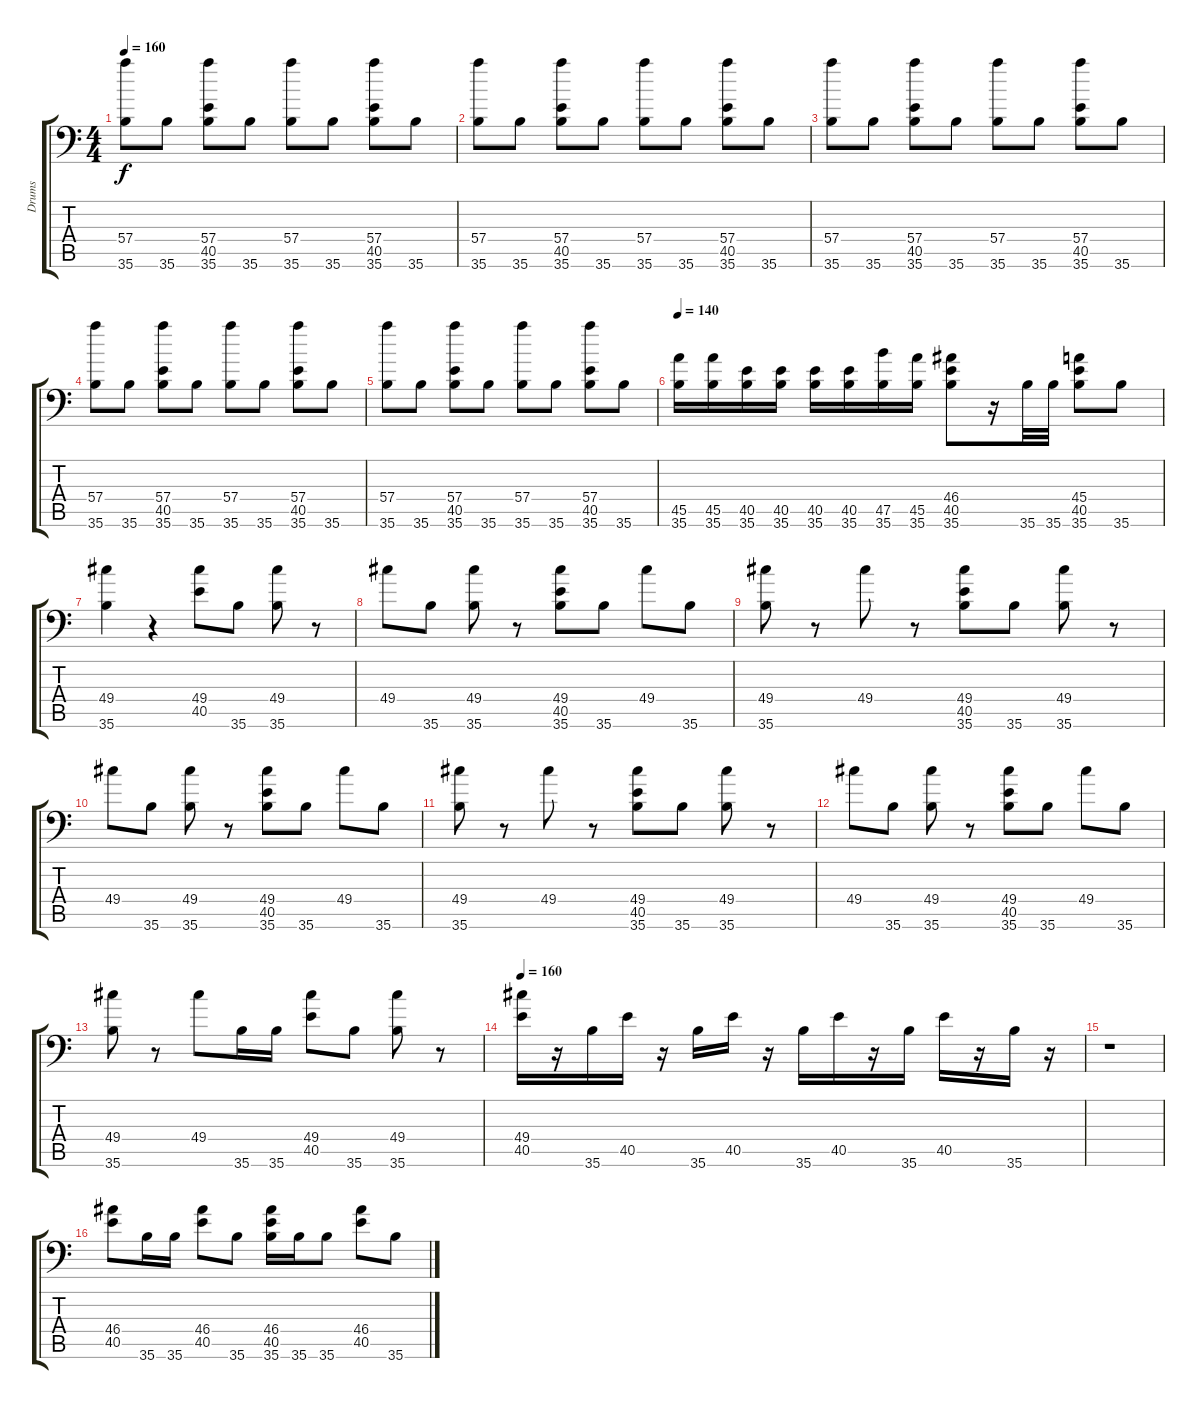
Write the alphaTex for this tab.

\track ("Drums" "Drums") {instrument acousticgrandpiano}
\staff {score tabs}
\tuning (C-1 C-1 C-1 C-1 C-1 C-1) {hide}
\ts (4 4)
\tempo 160
\clef f4
\ks c
(57.4 35.6).8{dy f} 35.6.8 (57.4 40.5 35.6).8 35.6.8 (57.4 35.6).8 35.6.8 (57.4 40.5 35.6).8 35.6.8 |
(57.4 35.6).8 35.6.8 (57.4 40.5 35.6).8 35.6.8 (57.4 35.6).8 35.6.8 (57.4 40.5 35.6).8 35.6.8 |
(57.4 35.6).8 35.6.8 (57.4 40.5 35.6).8 35.6.8 (57.4 35.6).8 35.6.8 (57.4 40.5 35.6).8 35.6.8 |
(57.4 35.6).8 35.6.8 (57.4 40.5 35.6).8 35.6.8 (57.4 35.6).8 35.6.8 (57.4 40.5 35.6).8 35.6.8 |
(57.4 35.6).8 35.6.8 (57.4 40.5 35.6).8 35.6.8 (57.4 35.6).8 35.6.8 (57.4 40.5 35.6).8 35.6.8 |
\tempo 140
(45.5 35.6).16 (45.5 35.6).16 (40.5 35.6).16 (40.5 35.6).16 (40.5 35.6).16 (40.5 35.6).16 (47.5 35.6).16 (45.5 35.6).16 (46.4 40.5 35.6).8 r.16 35.6.32 35.6.32 (45.4 40.5 35.6).8 35.6.8 |
(49.4 35.6).4 r.4 (49.4 40.5).8 35.6.8 (49.4 35.6).8 r.8 |
49.4.8 35.6.8 (49.4 35.6).8 r.8 (49.4 40.5 35.6).8 35.6.8 49.4.8 35.6.8 |
(49.4 35.6).8 r.8 49.4.8 r.8 (49.4 40.5 35.6).8 35.6.8 (49.4 35.6).8 r.8 |
49.4.8 35.6.8 (49.4 35.6).8 r.8 (49.4 40.5 35.6).8 35.6.8 49.4.8 35.6.8 |
(49.4 35.6).8 r.8 49.4.8 r.8 (49.4 40.5 35.6).8 35.6.8 (49.4 35.6).8 r.8 |
49.4.8 35.6.8 (49.4 35.6).8 r.8 (49.4 40.5 35.6).8 35.6.8 49.4.8 35.6.8 |
(49.4 35.6).8 r.8 49.4.8 35.6.16 35.6.16 (49.4 40.5).8 35.6.8 (49.4 35.6).8 r.8 |
\tempo 160
(49.4 40.5).16 r.16 35.6.16 40.5.16 r.16 35.6.16 40.5.16 r.16 35.6.16 40.5.16 r.16 35.6.16 40.5.16 r.16 35.6.16 r.16 |
r.1 |
(46.4 40.5).8 35.6.16 35.6.16 (46.4 40.5).8 35.6.8 (46.4 40.5 35.6).16 35.6.16 35.6.8 (46.4 40.5).8 35.6.8
